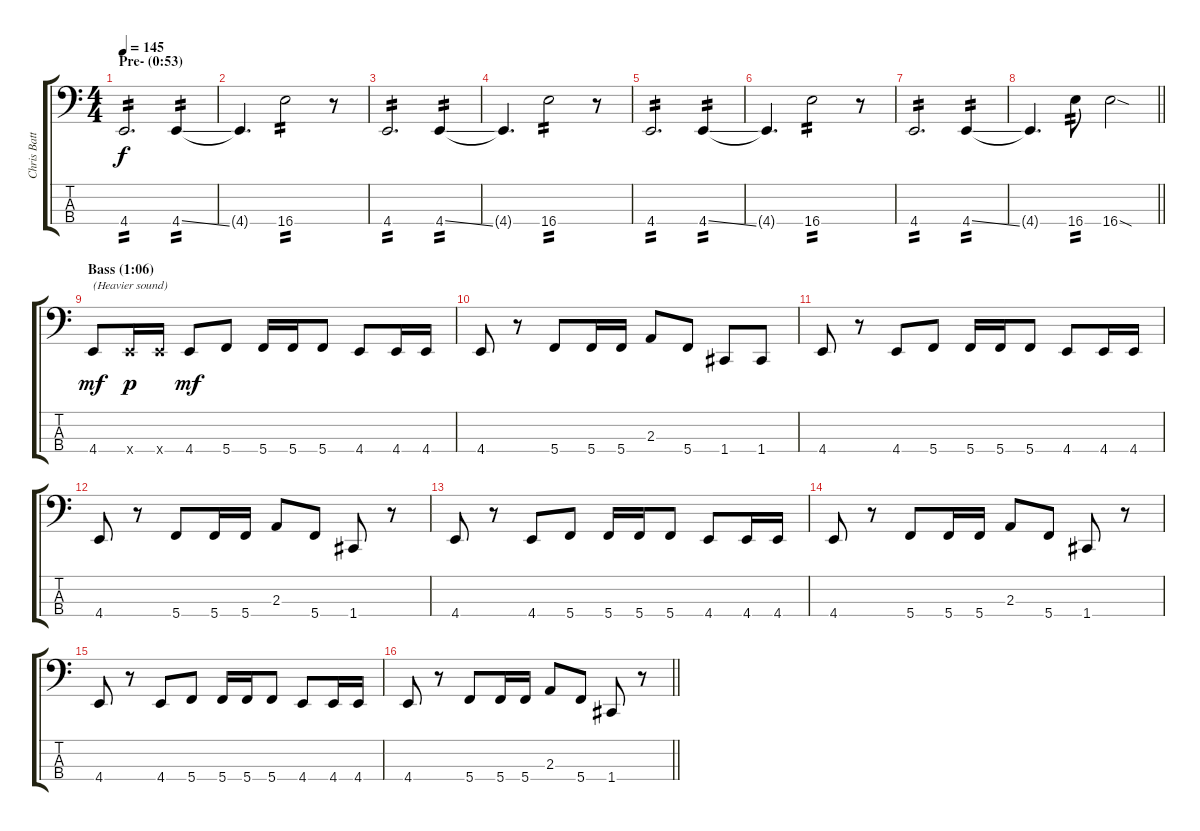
\track ("Chris Batten [Bass]" "Chris Batt") {instrument electricbassfinger}
\staff {score tabs}
\tuning (F2 C2 G1 C1) {hide}
\ts (4 4)
\section ("" "Pre- (0:53)")
\tempo 145
\clef f4
\ks c
4.4.2{d tp 2 dy f} 4.4{ss}.4{tp 2} |
4.4{t}.4{d} 16.4.2{tp 2} r.8 |
4.4.2{d tp 2} 4.4{ss}.4{tp 2} |
4.4{t}.4{d} 16.4.2{tp 2} r.8 |
4.4.2{d tp 2} 4.4{ss}.4{tp 2} |
4.4{t}.4{d} 16.4.2{tp 2} r.8 |
4.4.2{d tp 2} 4.4{ss}.4{tp 2} |
\barLineRight lightlight
4.4{t}.4{d} 16.4.8{tp 2} 16.4{sod}.2 |
\section ("" "Bass (1:06)")
4.4.8{txt "(Heavier sound)" dy mf instrument synthbrass1} 4.4{x}.16{dy p} 4.4{x}.16 4.4.8{dy mf} 5.4.8 5.4.16 5.4.16 5.4.8 4.4.8 4.4.16 4.4.16 |
4.4.8 r.8 5.4.8 5.4.16 5.4.16 2.3.8 5.4.8 1.4.8 1.4.8 |
4.4.8 r.8 4.4.8 5.4.8 5.4.16 5.4.16 5.4.8 4.4.8 4.4.16 4.4.16 |
4.4.8 r.8 5.4.8 5.4.16 5.4.16 2.3.8 5.4.8 1.4.8 r.8 |
4.4.8 r.8 4.4.8 5.4.8 5.4.16 5.4.16 5.4.8 4.4.8 4.4.16 4.4.16 |
4.4.8 r.8 5.4.8 5.4.16 5.4.16 2.3.8 5.4.8 1.4.8 r.8 |
4.4.8 r.8 4.4.8 5.4.8 5.4.16 5.4.16 5.4.8 4.4.8 4.4.16 4.4.16 |
\barLineRight lightlight
4.4.8 r.8 5.4.8 5.4.16 5.4.16 2.3.8 5.4.8 1.4.8 r.8
